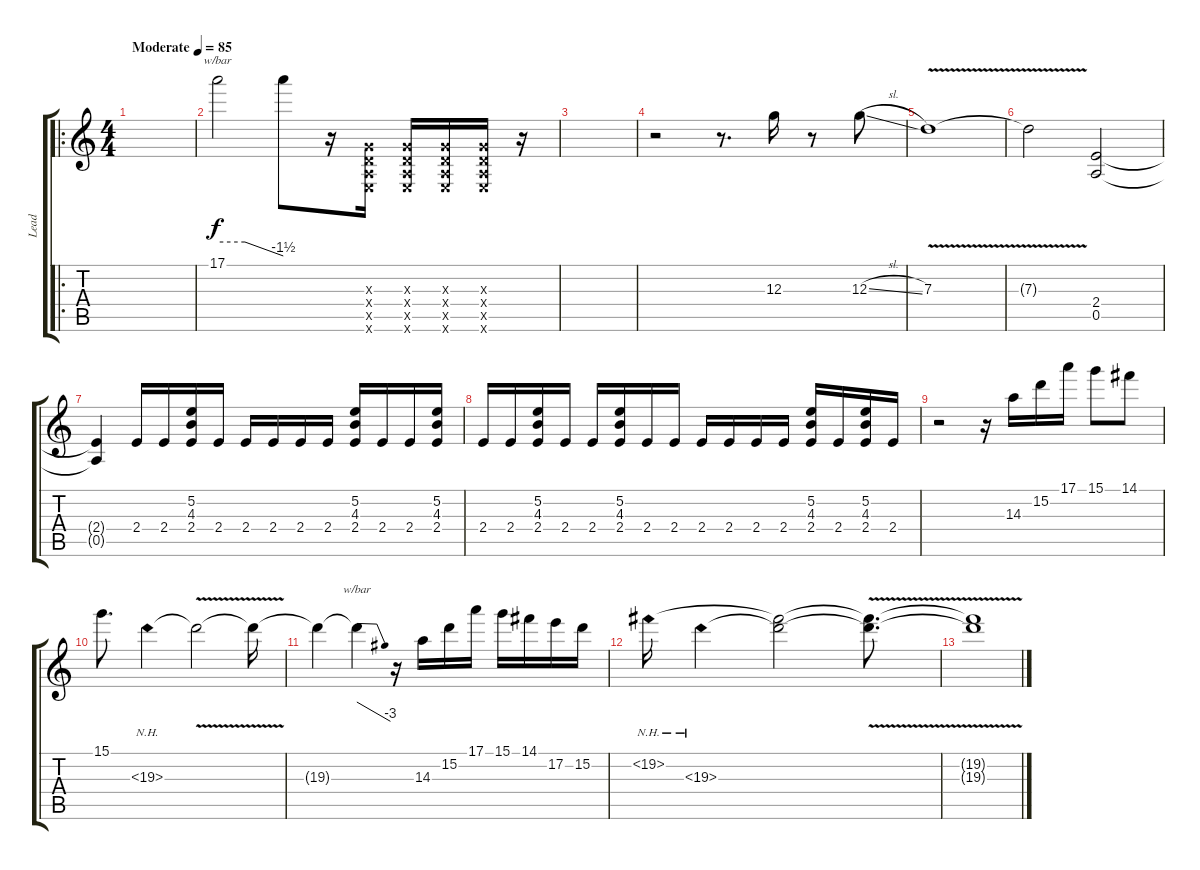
\track ("Lead" "Lead") {instrument overdrivenguitar}
\staff {score tabs}
\tuning (E4 B3 G3 D3 A2 E2) {hide}
\ro
\ts (4 4)
\tempo (85 "Moderate")
\clef g2
\ks c
|
17.1.2{tbe (custom default 0 0 25 0 60 -6) volume 13} 17.1{t}.8 r.16 (0.3{x} 0.4{x} 0.5{x} 0.6{x}).16 (0.3{x} 0.4{x} 0.5{x} 0.6{x}).16 (0.3{x} 0.4{x} 0.5{x} 0.6{x}).16 (0.3{x} 0.4{x} 0.5{x} 0.6{x}).16 r.16 |
|
r.2 r.8{d} 12.3.16 r.8 12.3{sl}.8 |
7.3{v}.1 |
7.3{t}.2 (2.4 0.5).2 |
(2.4{t} 0.5{t}).4{volume 0} 2.4.16{volume 13} 2.4.16 (5.2 4.3 2.4).16 2.4.16 2.4.16 2.4.16 2.4.16 2.4.16 (5.2 4.3 2.4).16 2.4.16 2.4.16 (5.2 4.3 2.4).16 |
2.4.16 2.4.16 (5.2 4.3 2.4).16 2.4.16 2.4.16 (5.2 4.3 2.4).16 2.4.16 2.4.16 2.4.16 2.4.16 2.4.16 2.4.16 (5.2 4.3 2.4).16 2.4.16 (5.2 4.3 2.4).16 2.4.16 |
r.2 r.16 14.3.16 15.2.16 17.1.16 15.1.8 14.1.8 |
15.1.8{d} 19.3{nh}.4 19.3{v t}.2 19.3{t}.16 |
19.3{t}.4 19.3{t}.4{tbe (dive default 0 0 60 -12)} r.16 14.3.16 15.2.16 17.1.16 15.1.16 14.1.16 17.2.16 15.2.16 |
19.2{nh}.16 19.3{nh}.4 (19.2{t} 19.3{t}).2 (19.2{t} 19.3{v t}).8{d} |
(19.2{v t} 19.3{t}).1
